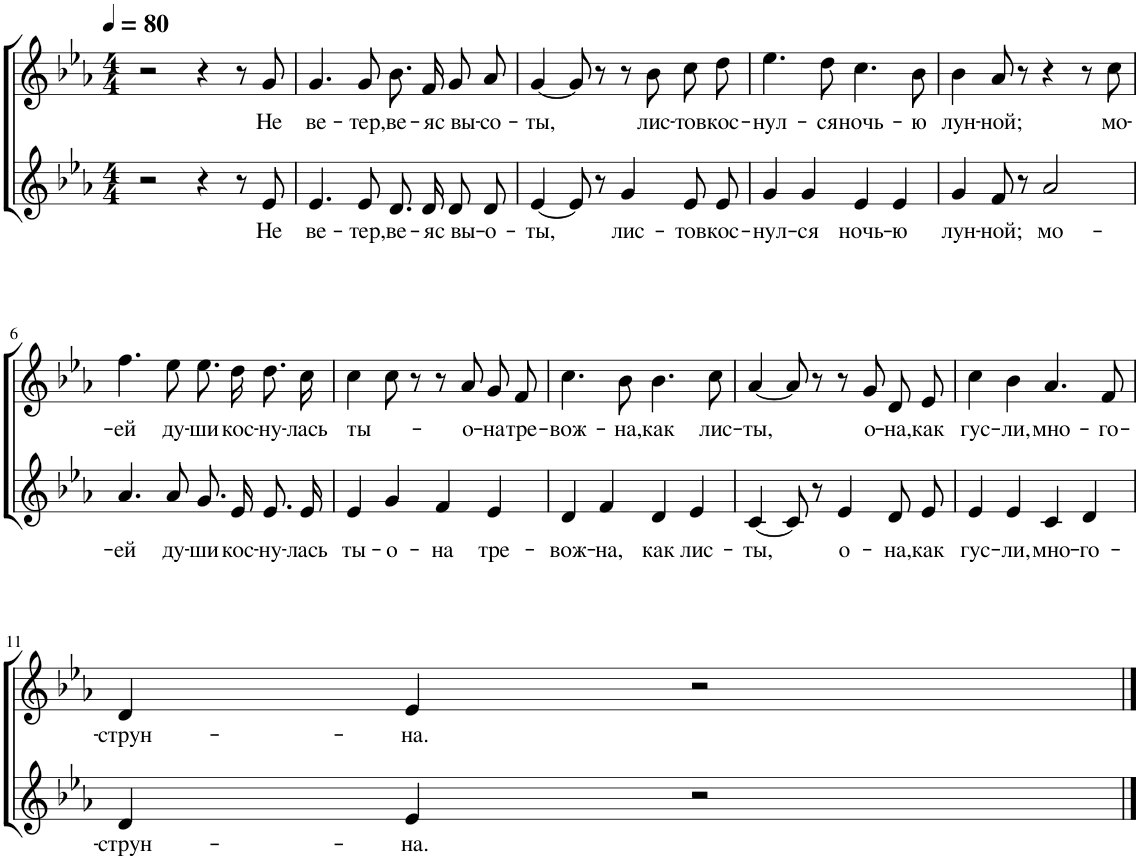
**kern	**text	**kern	**text
*part2	*part2	*part1	*part1
*staff2	*staff2	*staff1	*staff1
*I"Голос	*	*I"Piano	*
*clefG2	*	*clefG2	*
*Trd4c7	*	*	*
*k[b-e-a-]	*	*k[b-e-a-]	*
*M4/4	*	*M4/4	*
*MM80	*	*MM80	*
=1	=1	=1	=1
2r	.	2r	.
4r	.	4r	.
8r	.	8r	.
!	!LO:LY:b	!	!LO:LY:b
8e-/	Не	8g/	Не
=2	=2	=2	=2
!	!LO:LY:b	!	!LO:LY:b
4.e-/	ве-	4.g/	ве-
!	!LO:LY:b	!	!LO:LY:b
8e-/	-тер,	8g/	-тер,
!	!LO:LY:b	!	!LO:LY:b
8.d/L	ве-	8.b-/L	ве-
!	!LO:LY:b	!	!LO:LY:b
16d/Jk	-я	16f/Jk	-я
!	!LO:LY:b	!	!LO:LY:b
8d/L	с вы-	8g/L	с вы-
!	!LO:LY:b	!	!LO:LY:b
8d/J	-о-	8a-/J	-со-
=3	=3	=3	=3
!	!LO:LY:b	!	!LO:LY:b
[4e-/	-ты,	[4g/	-ты,
8e-/]	.	8g/]	.
8r	.	8r	.
!	!LO:LY:b	!	!
4g/	лис-	8r	.
!	!	!	!LO:LY:b
.	.	8b-\	лис-
!	!LO:LY:b	!	!LO:LY:b
8e-/L	-тов	8cc\L	-тов
!	!LO:LY:b	!	!LO:LY:b
8e-/J	кос-	8dd\J	кос-
=4	=4	=4	=4
!	!LO:LY:b	!	!LO:LY:b
4g/	-нул-	4.ee-\	-нул-
!	!LO:LY:b	!	!
4g/	-ся	.	.
!	!	!	!LO:LY:b
.	.	8dd\	-ся
!	!LO:LY:b	!	!LO:LY:b
4e-/	ночь-	4.cc\	ночь-
!	!LO:LY:b	!	!
4e-/	-ю	.	.
!	!	!	!LO:LY:b
.	.	8b-\	-ю
=5	=5	=5	=5
!	!LO:LY:b	!	!LO:LY:b
4g/	лун-	4b-\	лун-
!	!LO:LY:b	!	!LO:LY:b
8f/	-ной;	8a-/	-ной;
8r	.	8r	.
!	!LO:LY:b	!	!
2a-/	мо-	4r	.
.	.	8r	.
!	!	!	!LO:LY:b
.	.	8cc\	мо-
!!LO:LB:g=z
=6	=6	=6	=6
!	!LO:LY:b	!	!LO:LY:b
4.a-/	-ей	4.ff\	-ей
!	!LO:LY:b	!	!LO:LY:b
8a-/	ду-	8ee-\	ду-
!	!LO:LY:b	!	!LO:LY:b
8.g/L	-ши	8.ee-\L	-ши
!	!LO:LY:b	!	!LO:LY:b
16e-/Jk	кос-	16dd\Jk	кос-
!	!LO:LY:b	!	!LO:LY:b
8.e-/L	-ну-	8.dd\L	-ну-
!	!LO:LY:b	!	!LO:LY:b
16e-/Jk	-лась	16cc\Jk	-лась
=7	=7	=7	=7
!	!LO:LY:b	!	!LO:LY:b
4e-/	ты-	4cc\	ты-
!	!LO:LY:b	!	!
4g/	-о-	8cc\	.
.	.	8r	.
!	!LO:LY:b	!	!
4f/	-на	8r	.
!	!	!	!LO:LY:b
.	.	8a-/	-о-
!	!LO:LY:b	!	!LO:LY:b
4e-/	тре-	8g/L	-на
!	!	!	!LO:LY:b
.	.	8f/J	тре-
=8	=8	=8	=8
!	!LO:LY:b	!	!LO:LY:b
4d/	-вож-	4.cc\	-вож-
!	!LO:LY:b	!	!
4f/	-на,	.	.
!	!	!	!LO:LY:b
.	.	8b-\	-на,
!	!LO:LY:b	!	!LO:LY:b
4d/	как	4.b-\	как
!	!LO:LY:b	!	!
4e-/	лис-	.	.
!	!	!	!LO:LY:b
.	.	8cc\	лис-
=9	=9	=9	=9
!	!LO:LY:b	!	!LO:LY:b
[4c/	-ты,	[4a-/	-ты,
8c/]	.	8a-/]	.
8r	.	8r	.
!	!LO:LY:b	!	!
4e-/	о-	8r	.
!	!	!	!LO:LY:b
.	.	8g/	о-
!	!LO:LY:b	!	!LO:LY:b
8d/L	-на,	8d/L	-на,
!	!LO:LY:b	!	!LO:LY:b
8e-/J	как	8e-/J	как
=10	=10	=10	=10
!	!LO:LY:b	!	!LO:LY:b
4e-/	гус-	4cc\	гус-
!	!LO:LY:b	!	!LO:LY:b
4e-/	-ли,	4b-\	-ли,
!	!LO:LY:b	!	!LO:LY:b
4c/	мно-	4.a-/	мно-
!	!LO:LY:b	!	!
4d/	-го-	.	.
!	!	!	!LO:LY:b
.	.	8f/	-го-
!!LO:LB:g=z
=11	=11	=11	=11
!	!LO:LY:b	!	!LO:LY:b
4d/	-струн-	4d/	-струн-
!	!LO:LY:b	!	!LO:LY:b
4e-/	-на.	4e-/	-на.
2r	.	2r	.
==	==	==	==
*-	*-	*-	*-
